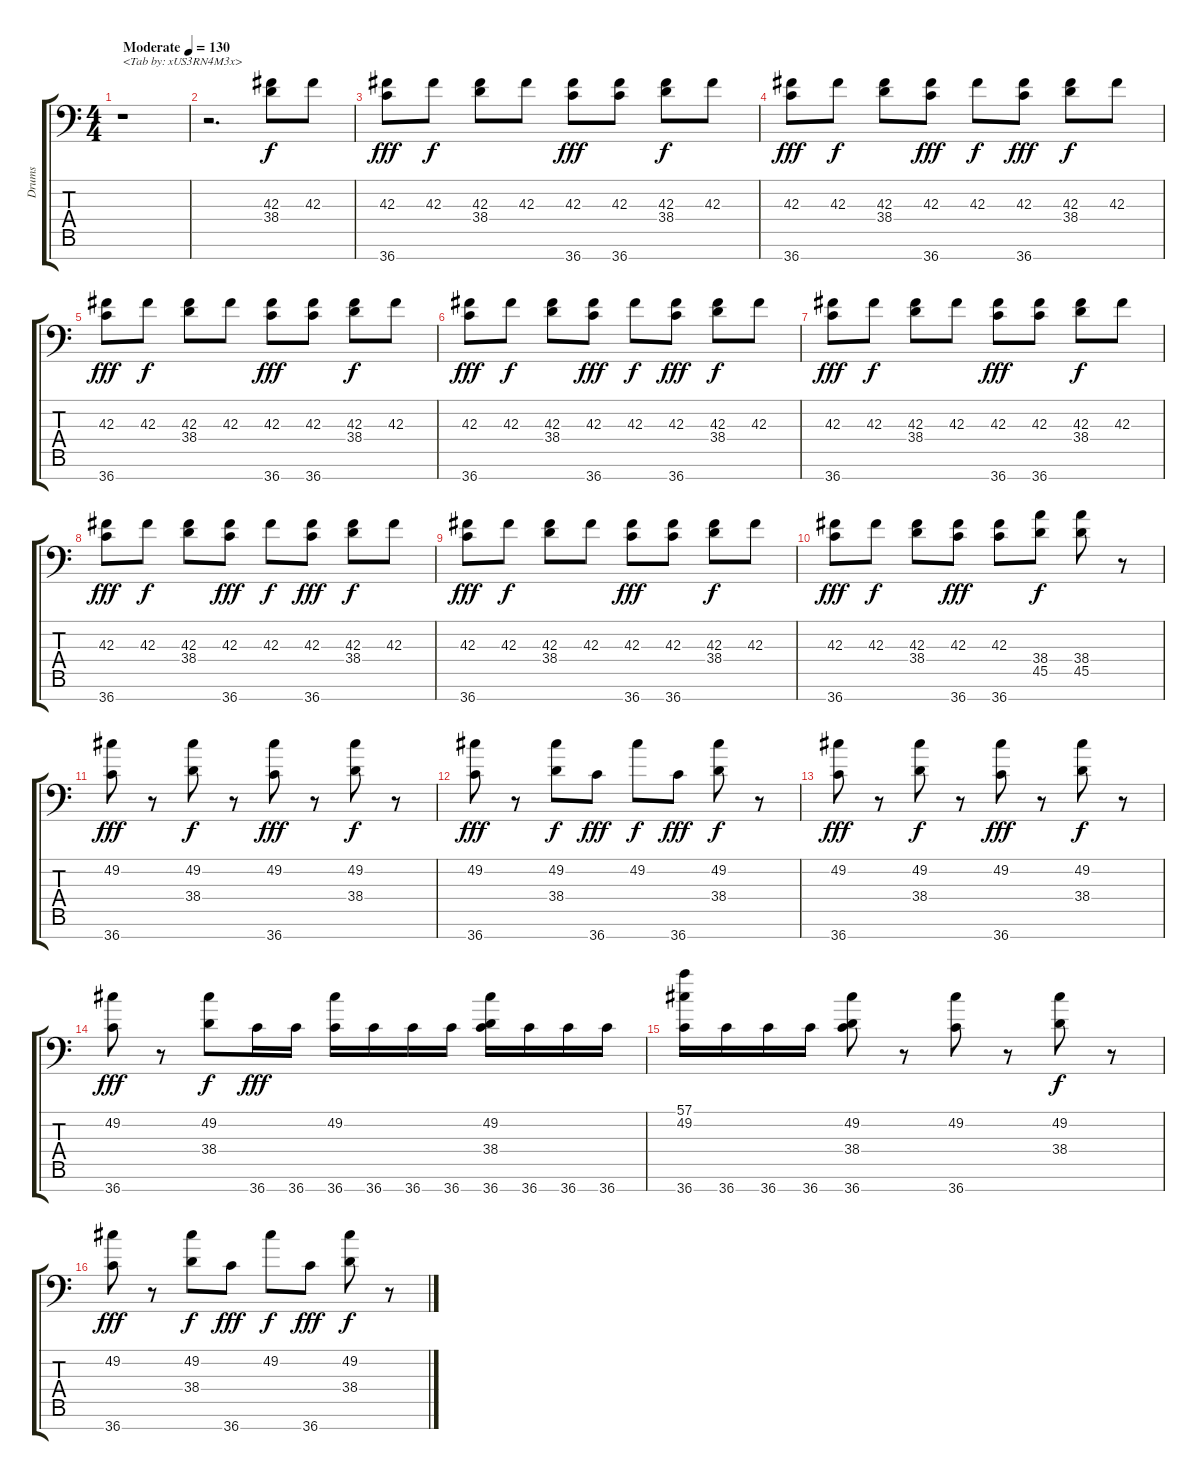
\track ("Drums" "Drums") {instrument acousticgrandpiano}
\staff {score tabs}
\tuning (C-1 C-1 C-1 C-1 C-1 C-1 C-1) {hide}
\ts (4 4)
\tempo (130 "Moderate")
\clef f4
\ks c
r.1{txt "<Tab by: xUS3RN4M3x>" dy f instrument acousticgrandpiano} |
r.2{d} (42.3 38.4).8 42.3.8 |
(42.3 36.7).8{dy fff} 42.3.8{dy f} (42.3 38.4).8 42.3.8 (42.3 36.7).8{dy fff} (42.3 36.7).8 (42.3 38.4).8{dy f} 42.3.8 |
(42.3 36.7).8{dy fff} 42.3.8{dy f} (42.3 38.4).8 (42.3 36.7).8{dy fff} 42.3.8{dy f} (42.3 36.7).8{dy fff} (42.3 38.4).8{dy f} 42.3.8 |
(42.3 36.7).8{dy fff} 42.3.8{dy f} (42.3 38.4).8 42.3.8 (42.3 36.7).8{dy fff} (42.3 36.7).8 (42.3 38.4).8{dy f} 42.3.8 |
(42.3 36.7).8{dy fff} 42.3.8{dy f} (42.3 38.4).8 (42.3 36.7).8{dy fff} 42.3.8{dy f} (42.3 36.7).8{dy fff} (42.3 38.4).8{dy f} 42.3.8 |
(42.3 36.7).8{dy fff} 42.3.8{dy f} (42.3 38.4).8 42.3.8 (42.3 36.7).8{dy fff} (42.3 36.7).8 (42.3 38.4).8{dy f} 42.3.8 |
(42.3 36.7).8{dy fff} 42.3.8{dy f} (42.3 38.4).8 (42.3 36.7).8{dy fff} 42.3.8{dy f} (42.3 36.7).8{dy fff} (42.3 38.4).8{dy f} 42.3.8 |
(42.3 36.7).8{dy fff} 42.3.8{dy f} (42.3 38.4).8 42.3.8 (42.3 36.7).8{dy fff} (42.3 36.7).8 (42.3 38.4).8{dy f} 42.3.8 |
(42.3 36.7).8{dy fff} 42.3.8{dy f} (42.3 38.4).8 (42.3 36.7).8{dy fff} (42.3 36.7).8 (38.4 45.5).8{dy f} (38.4 45.5).8 r.8 |
(49.2 36.7).8{dy fff} r.8 (49.2 38.4).8{dy f} r.8 (49.2 36.7).8{dy fff} r.8 (49.2 38.4).8{dy f} r.8 |
(49.2 36.7).8{dy fff} r.8 (49.2 38.4).8{dy f} 36.7.8{dy fff} 49.2.8{dy f} 36.7.8{dy fff} (49.2 38.4).8{dy f} r.8 |
(49.2 36.7).8{dy fff} r.8 (49.2 38.4).8{dy f} r.8 (49.2 36.7).8{dy fff} r.8 (49.2 38.4).8{dy f} r.8 |
(49.2 36.7).8{dy fff} r.8 (49.2 38.4).8{dy f} 36.7.16{dy fff} 36.7.16 (49.2 36.7).16 36.7.16 36.7.16 36.7.16 (49.2 38.4 36.7).16 36.7.16 36.7.16 36.7.16 |
(57.1 49.2 36.7).16 36.7.16 36.7.16 36.7.16 (49.2 38.4 36.7).8 r.8 (49.2 36.7).8 r.8 (49.2 38.4).8{dy f} r.8 |
(49.2 36.7).8{dy fff} r.8 (49.2 38.4).8{dy f} 36.7.8{dy fff} 49.2.8{dy f} 36.7.8{dy fff} (49.2 38.4).8{dy f} r.8
